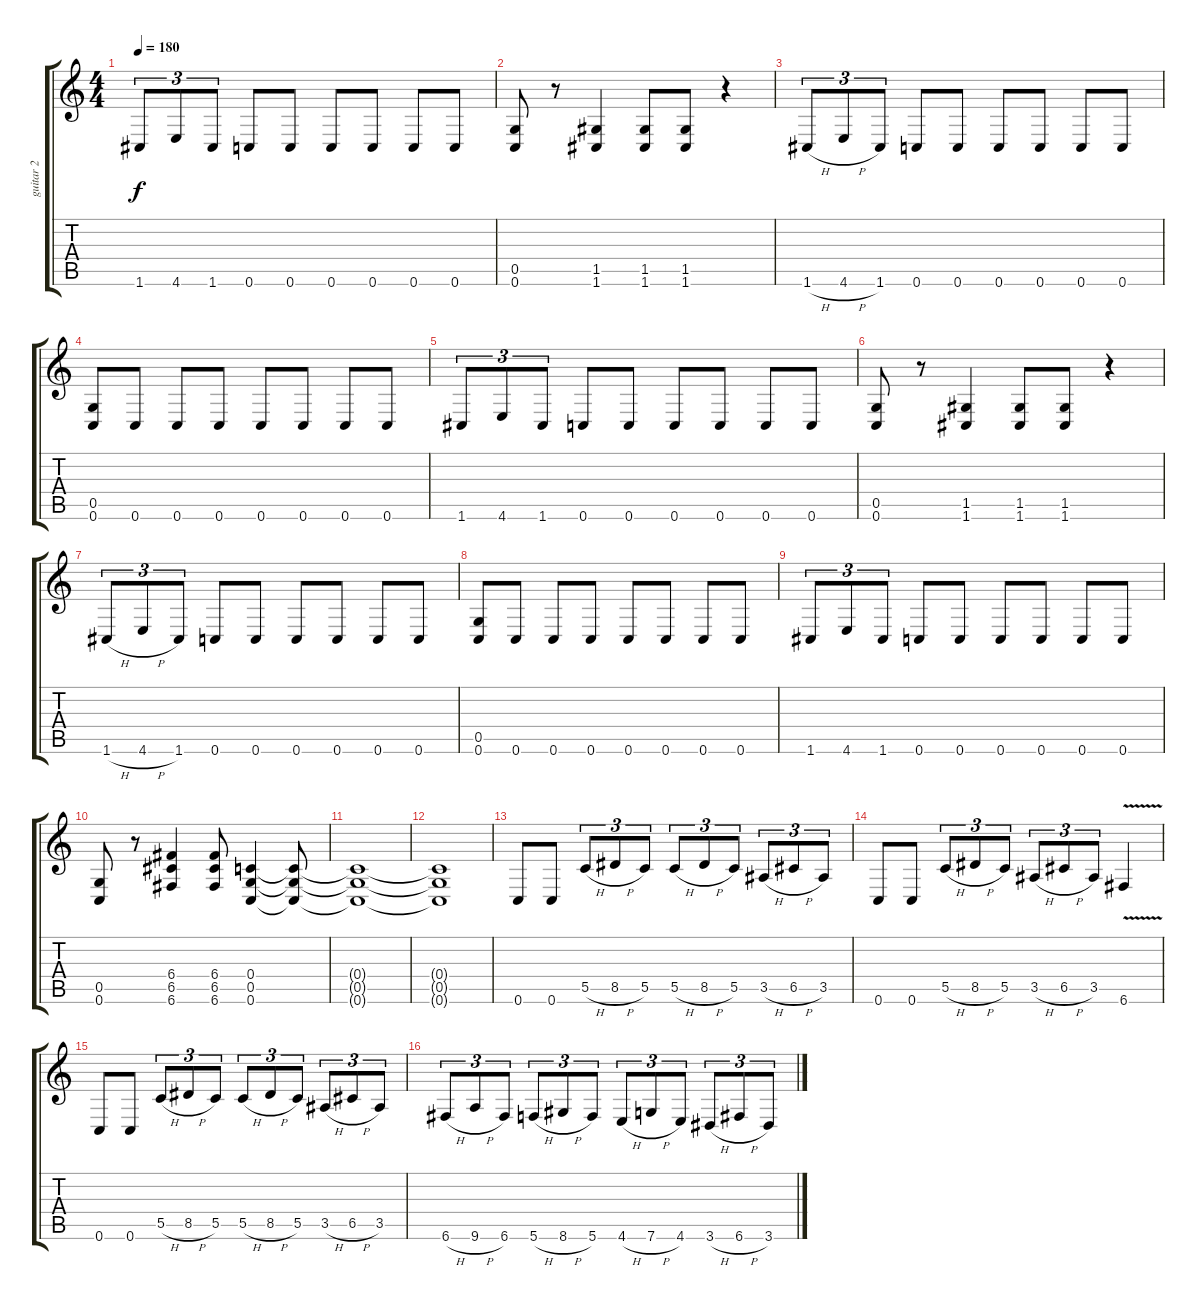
\track ("guitar 2" "guitar 2") {instrument distortionguitar}
\staff {score tabs}
\tuning (D4 A3 F3 C3 G2 C2) {hide}
\ts (4 4)
\tempo 180
\clef g2
\ks c
1.6.8{tu (3 2) dy f} 4.6.8{tu (3 2)} 1.6.8{tu (3 2)} 0.6.8 0.6.8 0.6.8 0.6.8 0.6.8 0.6.8 |
(0.5 0.6).8 r.8 (1.5 1.6).4 (1.5 1.6).8 (1.5 1.6).8 r.4 |
1.6{h}.8{tu (3 2)} 4.6{h}.8{tu (3 2)} 1.6.8{tu (3 2)} 0.6.8 0.6.8 0.6.8 0.6.8 0.6.8 0.6.8 |
(0.5 0.6).8 0.6.8 0.6.8 0.6.8 0.6.8 0.6.8 0.6.8 0.6.8 |
1.6.8{tu (3 2)} 4.6.8{tu (3 2)} 1.6.8{tu (3 2)} 0.6.8 0.6.8 0.6.8 0.6.8 0.6.8 0.6.8 |
(0.5 0.6).8 r.8 (1.5 1.6).4 (1.5 1.6).8 (1.5 1.6).8 r.4 |
1.6{h}.8{tu (3 2)} 4.6{h}.8{tu (3 2)} 1.6.8{tu (3 2)} 0.6.8 0.6.8 0.6.8 0.6.8 0.6.8 0.6.8 |
(0.5 0.6).8 0.6.8 0.6.8 0.6.8 0.6.8 0.6.8 0.6.8 0.6.8 |
1.6.8{tu (3 2)} 4.6.8{tu (3 2)} 1.6.8{tu (3 2)} 0.6.8 0.6.8 0.6.8 0.6.8 0.6.8 0.6.8 |
(0.5 0.6).8 r.8 (6.4 6.5 6.6).4 (6.4 6.5 6.6).8 (0.4 0.5 0.6).4 (0.4{t} 0.5{t} 0.6{t}).8 |
(0.4{t} 0.5{t} 0.6{t}).1 |
(0.4{t} 0.5{t} 0.6{t}).1 |
0.6.8 0.6.8 5.5{h}.8{tu (3 2)} 8.5{h}.8{tu (3 2)} 5.5.8{tu (3 2)} 5.5{h}.8{tu (3 2)} 8.5{h}.8{tu (3 2)} 5.5.8{tu (3 2)} 3.5{h}.8{tu (3 2)} 6.5{h}.8{tu (3 2)} 3.5.8{tu (3 2)} |
0.6.8 0.6.8 5.5{h}.8{tu (3 2)} 8.5{h}.8{tu (3 2)} 5.5.8{tu (3 2)} 3.5{h}.8{tu (3 2)} 6.5{h}.8{tu (3 2)} 3.5.8{tu (3 2)} 6.6{v}.4 |
0.6.8 0.6.8 5.5{h}.8{tu (3 2)} 8.5{h}.8{tu (3 2)} 5.5.8{tu (3 2)} 5.5{h}.8{tu (3 2)} 8.5{h}.8{tu (3 2)} 5.5.8{tu (3 2)} 3.5{h}.8{tu (3 2)} 6.5{h}.8{tu (3 2)} 3.5.8{tu (3 2)} |
6.6{h}.8{tu (3 2)} 9.6{h}.8{tu (3 2)} 6.6.8{tu (3 2)} 5.6{h}.8{tu (3 2)} 8.6{h}.8{tu (3 2)} 5.6.8{tu (3 2)} 4.6{h}.8{tu (3 2)} 7.6{h}.8{tu (3 2)} 4.6.8{tu (3 2)} 3.6{h}.8{tu (3 2)} 6.6{h}.8{tu (3 2)} 3.6.8{tu (3 2)}
